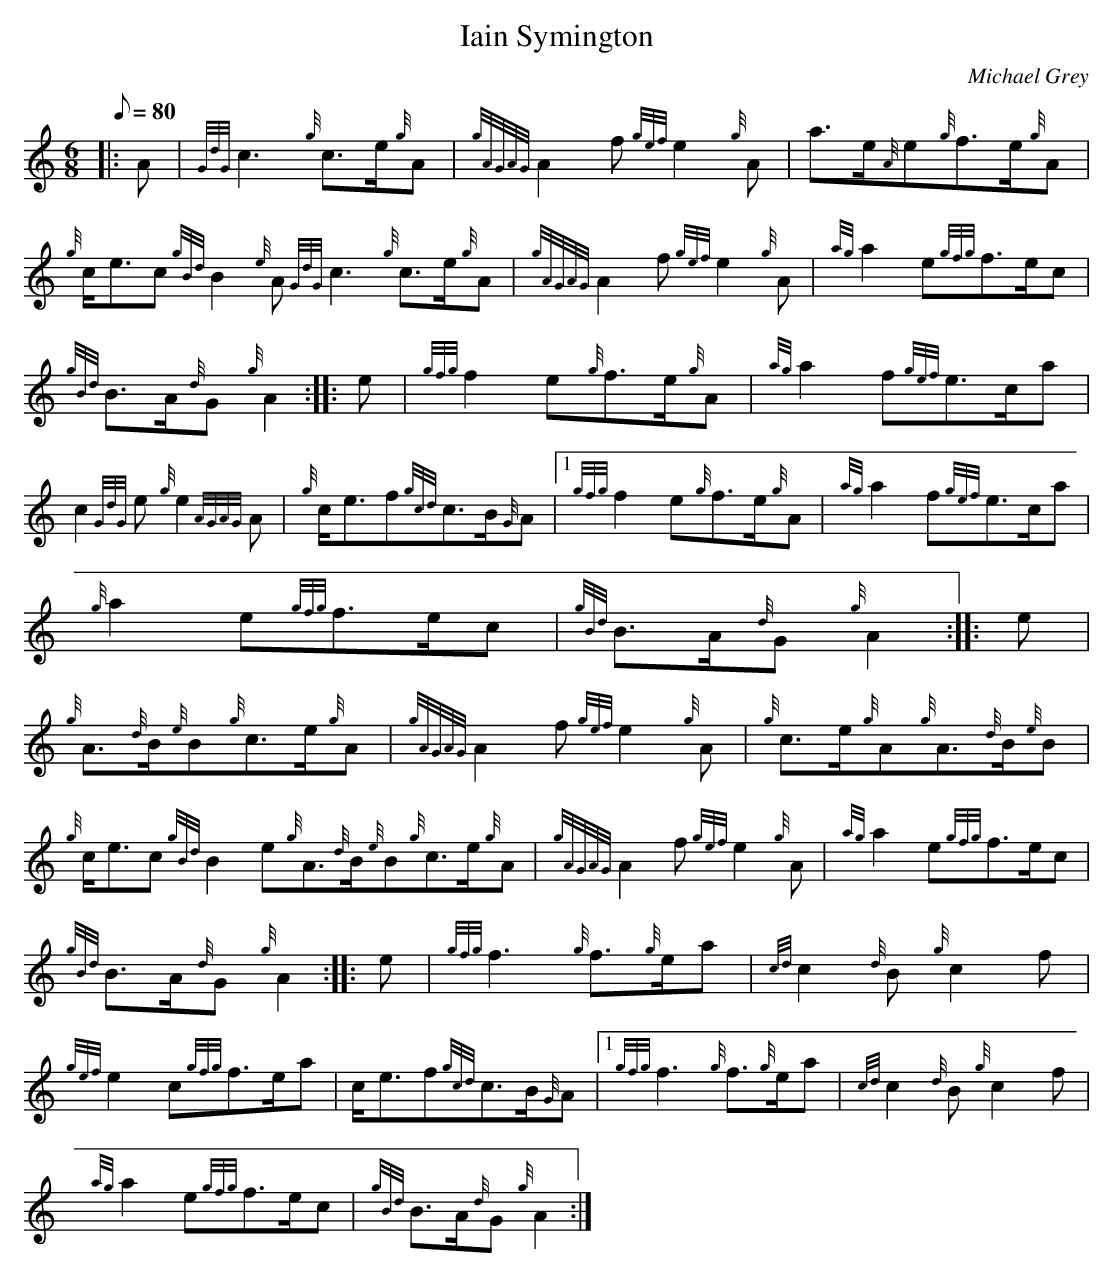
X:1
T:Iain Symington
M:6/8
L:1/8
Q:80
C:Michael Grey
K:HP
|: A | \
{GdG}c3{g}c3/2e/2{g}A | \
{gAGAG}A2f{gef}e2{g}A | \
a3/2e/2{A}e{g}f3/2e/2{g}A |
{g}c/2e3/2c{gBd}B2{e}A{GdG}c3{g}c3/2e/2{g}A | \
{gAGAG}A2f{gef}e2{g}A | \
{ag}a2e{gfg}f3/2e/2c |
{gBd}B3/2A/2{d}G{g}A2 :: \
e | \
{gfg}f2e{g}f3/2e/2{g}A | \
{ag}a2f{gef}e3/2c/2a |
c2{GdG}e{g}e2{AGAG}A | \
{g}c/2e3/2f{gcd}c3/2B/2{G}A|1 {gfg}f2e{g}f3/2e/2{g}A | \
{ag}a2f{gef}e3/2c/2a |
{g}a2e{gfg}f3/2e/2c | \
{gBd}B3/2A/2{d}G{g}A2 :: \
e |
{g}A3/2{d}B/2{e}B{g}c3/2e/2{g}A | \
{gAGAG}A2f{gef}e2{g}A | \
{g}c3/2e/2{g}A{g}A3/2{d}B/2{e}B |
{g}c/2e3/2c{gBd}B2e{g}A3/2{d}B/2{e}B{g}c3/2e/2{g}A | \
{gAGAG}A2f{gef}e2{g}A | \
{ag}a2e{gfg}f3/2e/2c |
{gBd}B3/2A/2{d}G{g}A2 :: \
e | \
{gfg}f3{g}f3/2{g}e/2a | \
{cd}c2{d}B{g}c2f |
{gef}e2c{gfg}f3/2e/2a | \
c/2e3/2f{gcd}c3/2B/2{G}A|1 {gfg}f3{g}f3/2{g}e/2a | \
{cd}c2{d}B{g}c2f |
{ag}a2e{gfg}f3/2e/2c | \
{gBd}B3/2A/2{d}G{g}A2 :|
